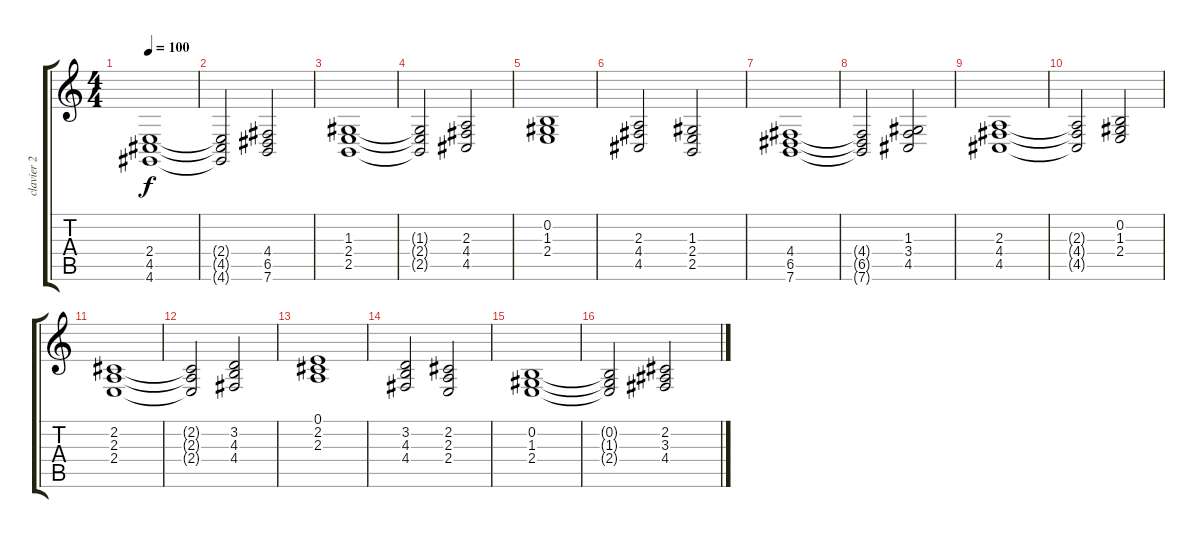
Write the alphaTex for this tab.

\track ("clavier 2" "clavier 2") {instrument synthbrass1}
\staff {score tabs}
\tuning (E4 B3 G3 D3 A2 E2) {hide}
\ts (4 4)
\tempo 100
\clef g2
\ks c
(2.4 4.5 4.6).1{dy f} |
(2.4{t} 4.5{t} 4.6{t}).2 (4.4 6.5 7.6).2 |
(1.3 2.4 2.5).1 |
(1.3{t} 2.4{t} 2.5{t}).2 (2.3 4.4 4.5).2 |
(0.2 1.3 2.4).1 |
(2.3 4.4 4.5).2 (1.3 2.4 2.5).2 |
(4.4 6.5 7.6).1 |
(4.4{t} 6.5{t} 7.6{t}).2 (1.3 3.4 4.5).2 |
(2.3 4.4 4.5).1 |
(2.3{t} 4.4{t} 4.5{t}).2 (0.2 1.3 2.4).2 |
(2.2 2.3 2.4).1 |
(2.2{t} 2.3{t} 2.4{t}).2 (3.2 4.3 4.4).2 |
(0.1 2.2 2.3).1 |
(3.2 4.3 4.4).2 (2.2 2.3 2.4).2 |
(0.2 1.3 2.4).1 |
(0.2{t} 1.3{t} 2.4{t}).2 (2.2 3.3 4.4).2
